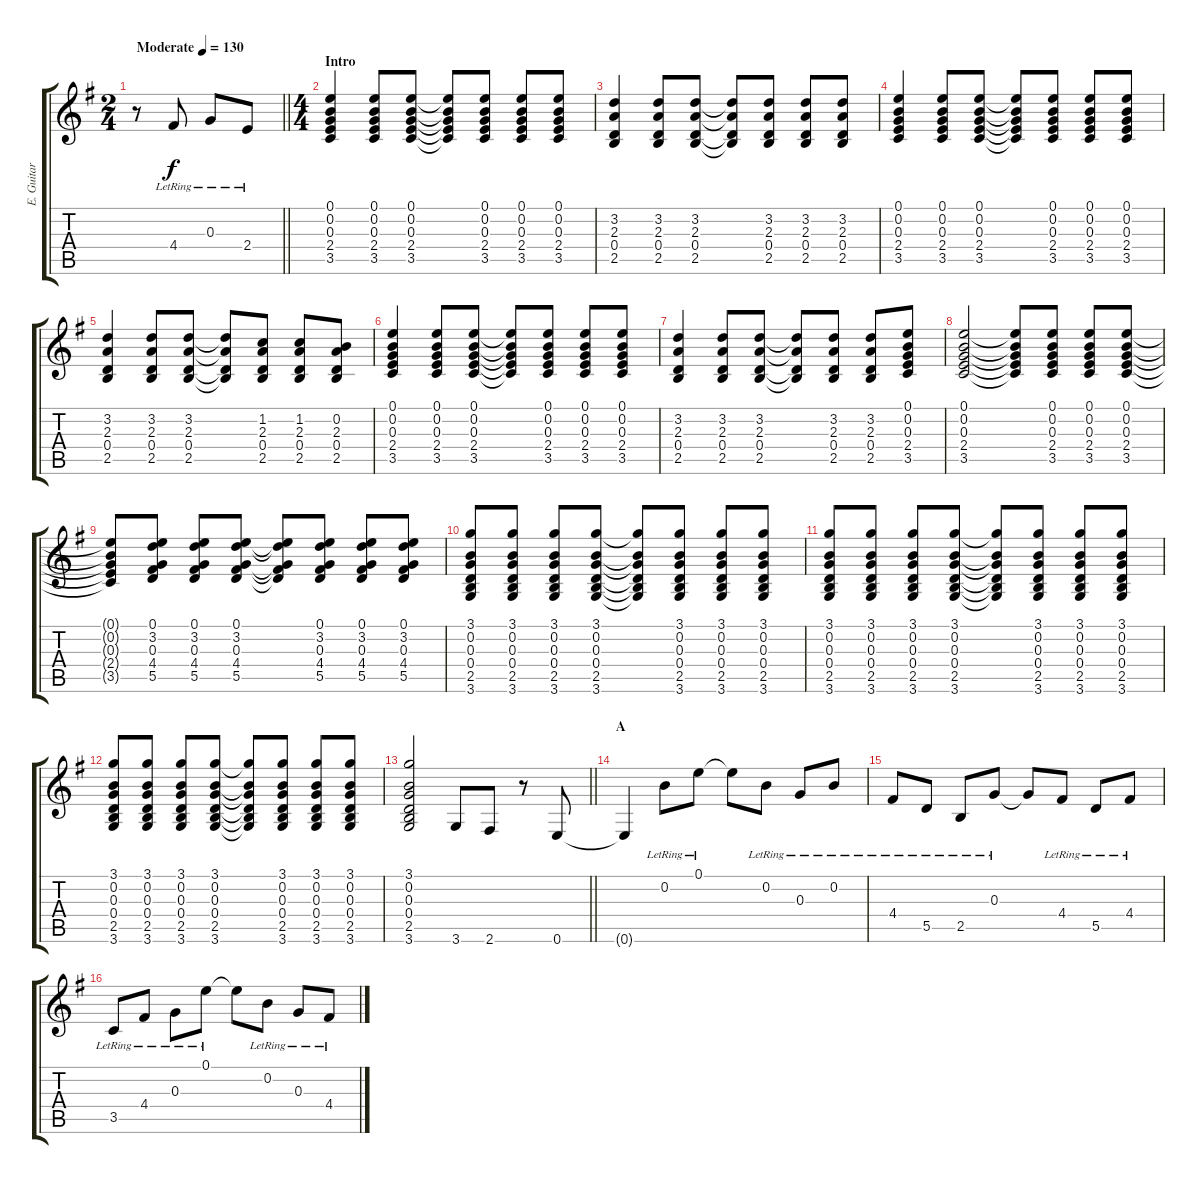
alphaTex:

\track ("E. Guitar II" "E. Guitar ") {instrument electricguitarclean}
\staff {score tabs}
\tuning (E4 B3 G3 D3 A2 E2) {hide}
\ts (2 4)
\tempo (130 "Moderate")
\clef g2
\barLineRight lightlight
\ks g
r.8{dy f instrument electricguitarclean} 4.4{lr}.8 0.3{lr}.8 2.4{lr}.8 |
\ts (4 4)
\section ("" "Intro")
(0.1 0.2 0.3 2.4 3.5).4 (0.1 0.2 0.3 2.4 3.5).8 (0.1 0.2 0.3 2.4 3.5).8 (0.1{t} 0.2{t} 0.3{t} 2.4{t} 3.5{t}).8 (0.1 0.2 0.3 2.4 3.5).8 (0.1 0.2 0.3 2.4 3.5).8 (0.1 0.2 0.3 2.4 3.5).8 |
(3.2 2.3 0.4 2.5).4 (3.2 2.3 0.4 2.5).8 (3.2 2.3 0.4 2.5).8 (3.2{t} 2.3{t} 0.4{t} 2.5{t}).8 (3.2 2.3 0.4 2.5).8 (3.2 2.3 0.4 2.5).8 (3.2 2.3 0.4 2.5).8 |
(0.1 0.2 0.3 2.4 3.5).4 (0.1 0.2 0.3 2.4 3.5).8 (0.1 0.2 0.3 2.4 3.5).8 (0.1{t} 0.2{t} 0.3{t} 2.4{t} 3.5{t}).8 (0.1 0.2 0.3 2.4 3.5).8 (0.1 0.2 0.3 2.4 3.5).8 (0.1 0.2 0.3 2.4 3.5).8 |
(3.2 2.3 0.4 2.5).4 (3.2 2.3 0.4 2.5).8 (3.2 2.3 0.4 2.5).8 (3.2{t} 2.3{t} 0.4{t} 2.5{t}).8 (1.2 2.3 0.4 2.5).8 (1.2 2.3 0.4 2.5).8 (0.2 2.3 0.4 2.5).8 |
(0.1 0.2 0.3 2.4 3.5).4 (0.1 0.2 0.3 2.4 3.5).8 (0.1 0.2 0.3 2.4 3.5).8 (0.1{t} 0.2{t} 0.3{t} 2.4{t} 3.5{t}).8 (0.1 0.2 0.3 2.4 3.5).8 (0.1 0.2 0.3 2.4 3.5).8 (0.1 0.2 0.3 2.4 3.5).8 |
(3.2 2.3 0.4 2.5).4 (3.2 2.3 0.4 2.5).8 (3.2 2.3 0.4 2.5).8 (3.2{t} 2.3{t} 0.4{t} 2.5{t}).8 (3.2 2.3 0.4 2.5).8 (3.2 2.3 0.4 2.5).8 (0.1 0.2 0.3 2.4 3.5).8 |
(0.1 0.2 0.3 2.4 3.5).2 (0.1{t} 0.2{t} 0.3{t} 2.4{t} 3.5{t}).8 (0.1 0.2 0.3 2.4 3.5).8 (0.1 0.2 0.3 2.4 3.5).8 (0.1 0.2 0.3 2.4 3.5).8 |
(0.1{t} 0.2{t} 0.3{t} 2.4{t} 3.5{t}).8 (0.1 3.2 0.3 4.4 5.5).8 (0.1 3.2 0.3 4.4 5.5).8 (0.1 3.2 0.3 4.4 5.5).8 (0.1{t} 3.2{t} 0.3{t} 4.4{t} 5.5{t}).8 (0.1 3.2 0.3 4.4 5.5).8 (0.1 3.2 0.3 4.4 5.5).8 (0.1 3.2 0.3 4.4 5.5).8 |
(3.1 0.2 0.3 0.4 2.5 3.6).8 (3.1 0.2 0.3 0.4 2.5 3.6).8 (3.1 0.2 0.3 0.4 2.5 3.6).8 (3.1 0.2 0.3 0.4 2.5 3.6).8 (3.1{t} 0.2{t} 0.3{t} 0.4{t} 2.5{t} 3.6{t}).8 (3.1 0.2 0.3 0.4 2.5 3.6).8 (3.1 0.2 0.3 0.4 2.5 3.6).8 (3.1 0.2 0.3 0.4 2.5 3.6).8 |
(3.1 0.2 0.3 0.4 2.5 3.6).8 (3.1 0.2 0.3 0.4 2.5 3.6).8 (3.1 0.2 0.3 0.4 2.5 3.6).8 (3.1 0.2 0.3 0.4 2.5 3.6).8 (3.1{t} 0.2{t} 0.3{t} 0.4{t} 2.5{t} 3.6{t}).8 (3.1 0.2 0.3 0.4 2.5 3.6).8 (3.1 0.2 0.3 0.4 2.5 3.6).8 (3.1 0.2 0.3 0.4 2.5 3.6).8 |
(3.1 0.2 0.3 0.4 2.5 3.6).8 (3.1 0.2 0.3 0.4 2.5 3.6).8 (3.1 0.2 0.3 0.4 2.5 3.6).8 (3.1 0.2 0.3 0.4 2.5 3.6).8 (3.1{t} 0.2{t} 0.3{t} 0.4{t} 2.5{t} 3.6{t}).8 (3.1 0.2 0.3 0.4 2.5 3.6).8 (3.1 0.2 0.3 0.4 2.5 3.6).8 (3.1 0.2 0.3 0.4 2.5 3.6).8 |
\barLineRight lightlight
(3.1 0.2 0.3 0.4 2.5 3.6).2 3.6.8 2.6.8 r.8 0.6.8 |
\section ("" "A")
0.6{t}.4 0.2{lr}.8 0.1{lr}.8 0.1{t}.8 0.2{lr}.8 0.3{lr}.8 0.2{lr}.8 |
4.4{lr}.8 5.5{lr}.8 2.5{lr}.8 0.3{lr}.8 0.3{t}.8 4.4{lr}.8 5.5{lr}.8 4.4{lr}.8 |
3.5{lr}.8 4.4{lr}.8 0.3{lr}.8 0.1{lr}.8 0.1{t}.8 0.2{lr}.8 0.3{lr}.8 4.4{lr}.8
